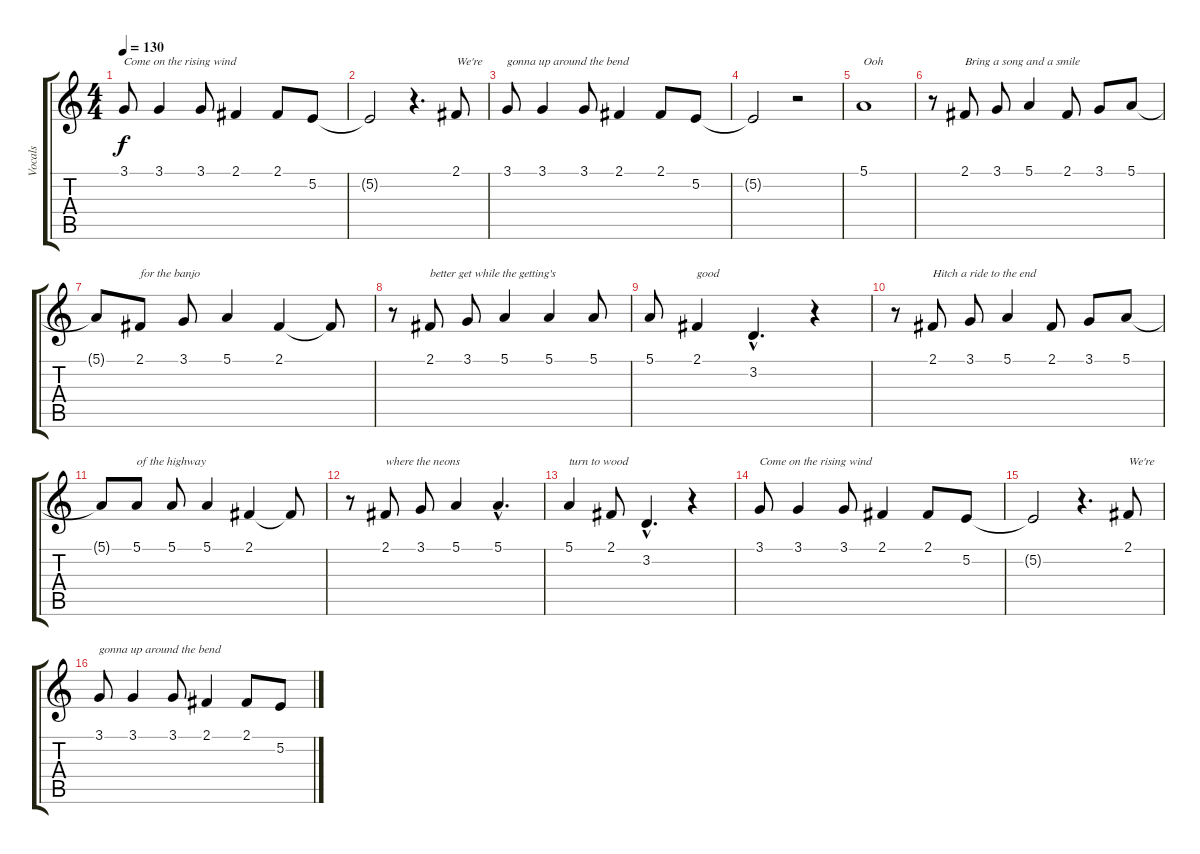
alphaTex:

\track ("Vocals" "Vocals") {instrument lead3calliope}
\staff {score tabs}
\tuning (E4 B3 G3 D3 A2 E2) {hide}
\ts (4 4)
\tempo 130
\clef g2
\ks c
3.1.8{txt "Come on the rising wind" dy f} 3.1.4 3.1.8 2.1.4 2.1.8 5.2.8 |
5.2{t}.2 r.4{d} 2.1.8{txt "We're"} |
3.1.8{txt "gonna up around the bend"} 3.1.4 3.1.8 2.1.4 2.1.8 5.2.8 |
5.2{t}.2 r.2 |
5.1.1{txt "Ooh"} |
r.8 2.1.8{txt "Bring a song and a smile"} 3.1.8 5.1.4 2.1.8 3.1.8 5.1.8 |
5.1{t}.8 2.1.8{txt "for the banjo"} 3.1.8 5.1.4 2.1.4 2.1{t}.8 |
r.8 2.1.8{txt "better get while the getting's"} 3.1.8 5.1.4 5.1.4 5.1.8 |
5.1.8 2.1.4{txt "good"} 3.2{hac}.4{d} r.4 |
r.8 2.1.8{txt "Hitch a ride to the end"} 3.1.8 5.1.4 2.1.8 3.1.8 5.1.8 |
5.1{t}.8 5.1.8{txt "of the highway"} 5.1.8 5.1.4 2.1.4 2.1{t}.8 |
r.8 2.1.8{txt "where the neons"} 3.1.8 5.1.4 5.1{hac}.4{d} |
5.1.4{txt "turn to wood"} 2.1.8 3.2{hac}.4{d} r.4 |
3.1.8{txt "Come on the rising wind"} 3.1.4 3.1.8 2.1.4 2.1.8 5.2.8 |
5.2{t}.2 r.4{d} 2.1.8{txt "We're"} |
3.1.8{txt "gonna up around the bend"} 3.1.4 3.1.8 2.1.4 2.1.8 5.2.8
